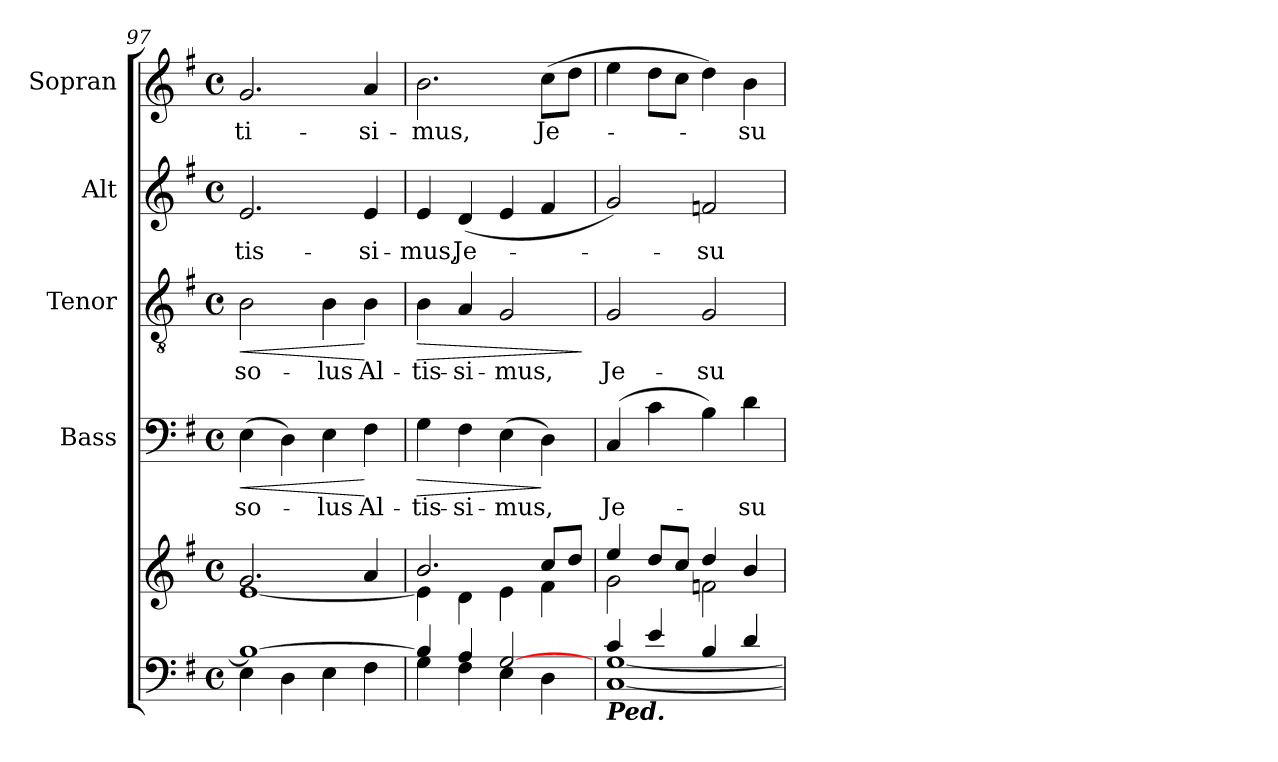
**kern	**kern	**kern	**text	**dynam	**kern	**text	**dynam	**kern	**text	**kern	**text
*part5	*part5	*part4	*part4	*part4	*part3	*part3	*part3	*part2	*part2	*part1	*part1
*staff6	*staff5	*staff4	*staff4	*staff4	*staff3	*staff3	*staff3	*staff2	*staff2	*staff1	*staff1
*	*	*I"Bass	*	*	*I"Tenor	*	*	*I"Alt	*	*I"Sopran	*
*	*	*I'B.	*	*	*I'T.	*	*	*I'A.	*	*I'S.	*
*clefF4	*clefG2	*clefF4	*	*	*clefGv2	*	*	*clefG2	*	*clefG2	*
*k[f#]	*k[f#]	*k[f#]	*	*	*k[f#]	*	*	*k[f#]	*	*k[f#]	*
*G:	*G:	*G:	*	*	*G:	*	*	*G:	*	*G:	*
*M4/4	*M4/4	*M4/4	*	*	*M4/4	*	*	*M4/4	*	*M4/4	*
*met(c)	*met(c)	*met(c)	*	*	*met(c)	*	*	*met(c)	*	*met(c)	*
=97	=97	=97	=97	=97	=97	=97	=97	=97	=97	=97	=97
*^	*^	*	*	*	*	*	*	*	*	*	*
!	!	!	!	!	!LO:LY:b	!LO:HP:b	!	!LO:LY:b	!LO:HP:b	!	!LO:LY:b	!	!LO:LY:b
1B_	4E\	2.g/	[<1e	(>4E\	so-	<	2B\	so-	<	2.e/	-tis-	2.g/	-ti-
.	4D\	.	.	4D\)	.	.	.	.	.	.	.	.	.
!	!	!	!	!	!LO:LY:b	!	!	!LO:LY:b	!	!	!	!	!
.	4E\	.	.	4E\	-lus	.	4B\	-lus	.	.	.	.	.
!	!	!	!	!	!LO:LY:b	!	!	!LO:LY:b	!	!	!LO:LY:b	!	!LO:LY:b
.	4F#\	4a/	.	4F#\	Al-	[	4B\	Al-	[	4e/	-si-	4a/	-si-
=98	=98	=98	=98	=98	=98	=98	=98	=98	=98	=98	=98	=98	=98
!	!	!	!	!	!LO:LY:b	!LO:HP:b	!	!LO:LY:b	!LO:HP:b	!	!LO:LY:b	!	!LO:LY:b
4B/]	4G\	2.b/	4e\]	4G\	-tis-	>	4B\	-tis-	>	4e/	-mus,	2.b\	-mus,
!	!	!	!	!	!LO:LY:b	!	!	!LO:LY:b	!	!	!LO:LY:b	!	!
4A/	4F#\	.	4d\	4F#\	-si-	.	4A/	-si-	.	(<4d/	Je-	.	.
!	!	!	!	!	!LO:LY:b	!	!	!LO:LY:b	!	!	!	!	!
[>2G/	4E\	.	4e\	(>4E\	-mus,	.	2G/	-mus,	.	4e/	.	.	.
!	!	!	!	!	!	!	!	!	!	!	!	!	!LO:LY:b
.	4D\	8cc/L	4f#\	4D\)	.	]	.	.	.	4f#/	.	(>8cc\L	Je-
.	.	8dd/J	.	.	.	.	.	.	.	.	.	8dd\J	.
*v	*v	*	*	*	*	*	*	*	*	*	*	*	*
*	*v	*v	*	*	*	*	*	*	*	*	*	*
.	.	.	.	.	.	.	]	.	.	.	.
=99	=99	=99	=99	=99	=99	=99	=99	=99	=99	=99	=99
*^	*^	*	*	*	*	*	*	*	*	*	*
!LO:TX:b:Bi:t=Ped.	!	!	!	!	!	!	!	!	!	!	!	!	!
!	!	!	!	!	!LO:LY:b	!	!	!LO:LY:b	!	!	!	!	!
4c/	[<1C [<1G	4ee/	2g\	(4C/	Je-	.	2G/	Je-	.	2g/)	.	4ee\	.
4e/	.	8dd/L	.	4c\	.	.	.	.	.	.	.	8dd\L	.
.	.	8cc/J	.	.	.	.	.	.	.	.	.	8cc\J	.
!	!	!	!	!	!	!	!	!LO:LY:b	!	!	!LO:LY:b	!	!
4B/	.	4dd/	2fn\	4B\)	.	.	2G/	-su	.	2fn/	-su	4dd\)	.
!	!	!	!	!	!LO:LY:b	!	!	!	!	!	!	!	!LO:LY:b
4d/	.	4b/	.	4d\	-su	.	.	.	.	.	.	4b\	-su
*v	*v	*	*	*	*	*	*	*	*	*	*	*	*
*	*v	*v	*	*	*	*	*	*	*	*	*	*
=	=	=	=	=	=	=	=	=	=	=	=
*-	*-	*-	*-	*-	*-	*-	*-	*-	*-	*-	*-
